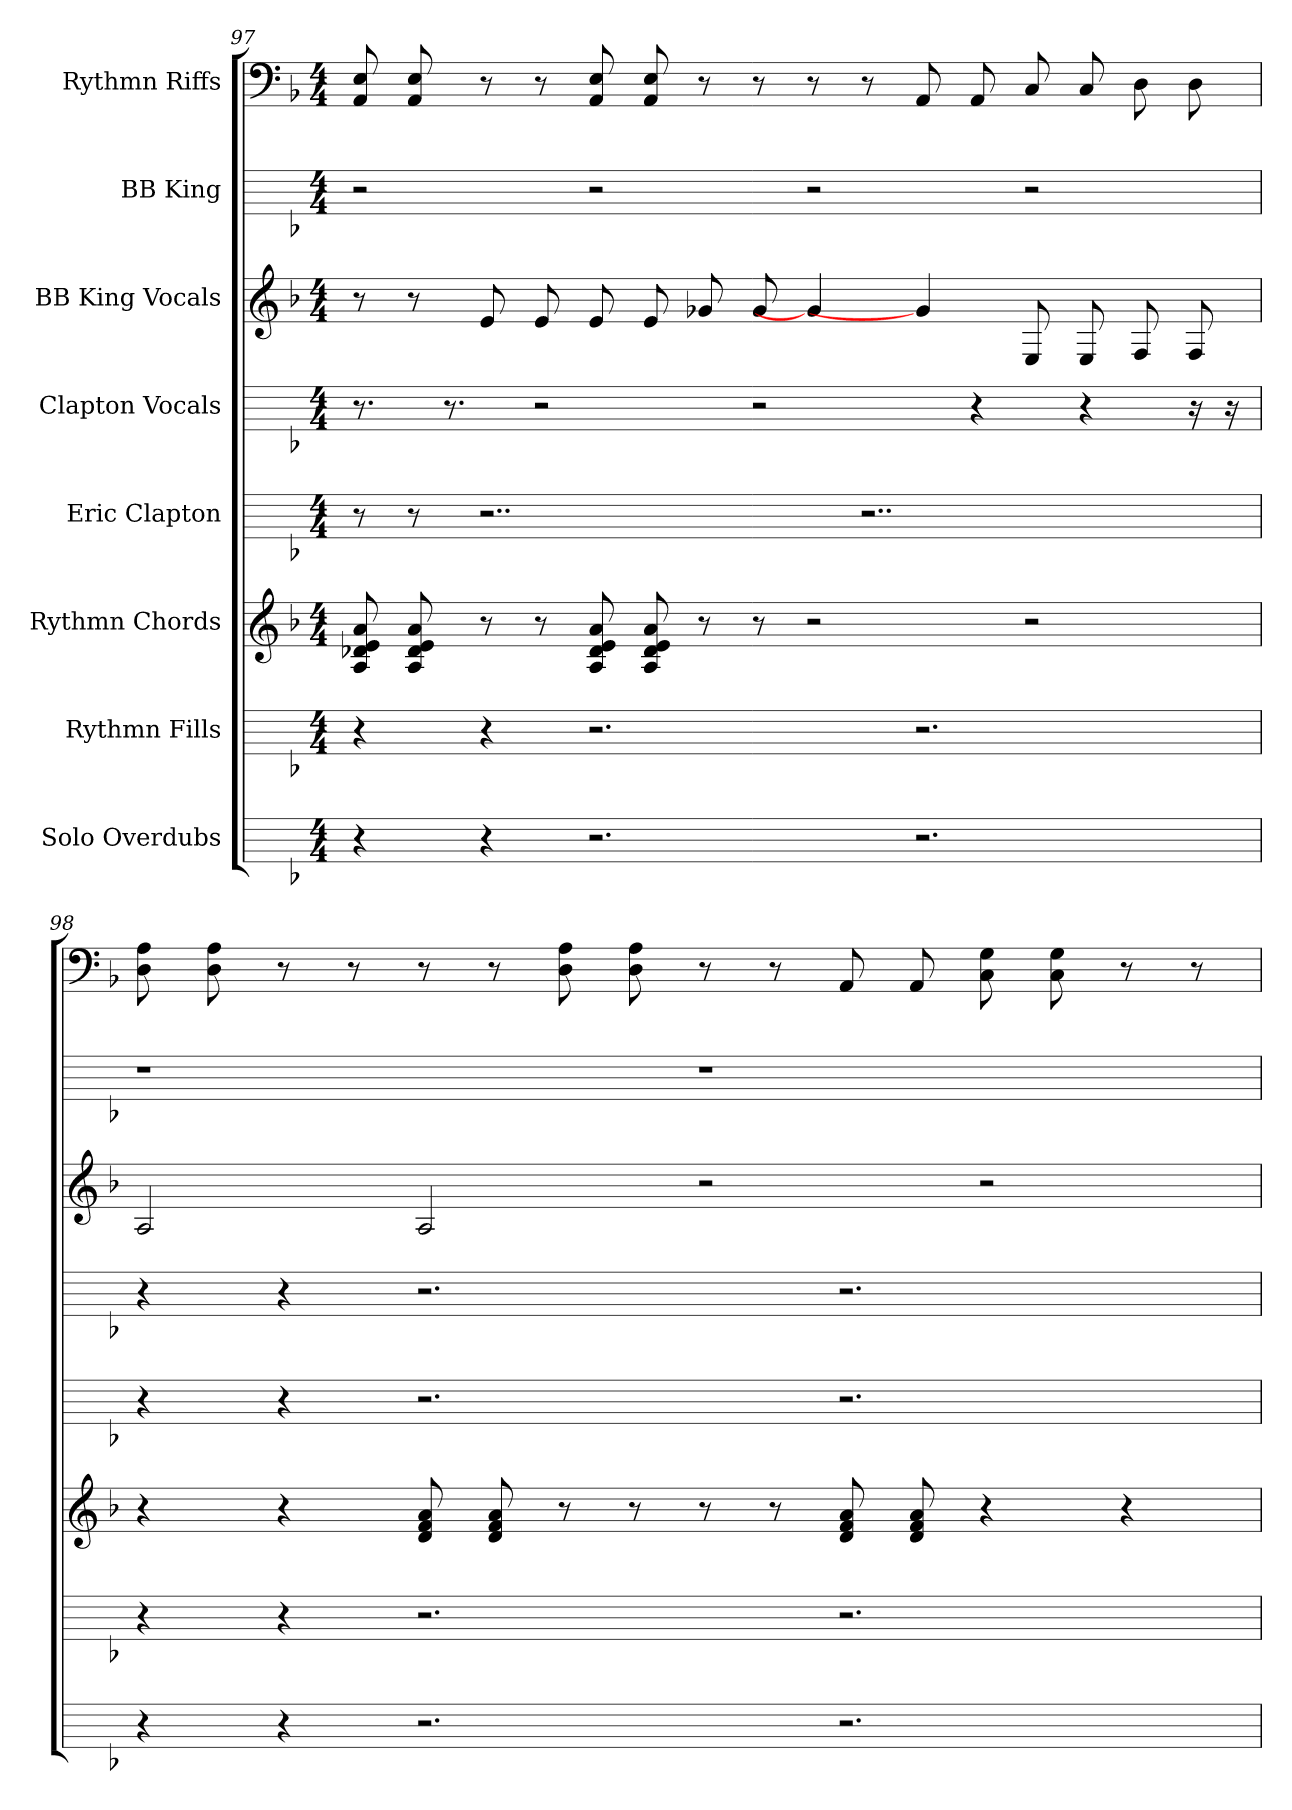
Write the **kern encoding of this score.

**kern	**kern	**kern	**kern	**kern	**kern	**kern	**kern
*part8	*part7	*part6	*part5	*part4	*part3	*part2	*part1
*staff8	*staff7	*staff6	*staff5	*staff4	*staff3	*staff2	*staff1
*I"Solo Overdubs	*I"Rythmn Fills	*I"Rythmn Chords	*I"Eric Clapton	*I"Clapton Vocals	*I"BB King Vocals	*I"BB King	*I"Rythmn Riffs
*	*	*	*	*	*	*	*
*k[b-]	*k[b-]	*k[b-]	*k[b-]	*k[b-]	*k[b-]	*k[b-]	*k[b-]
*M4/4	*M4/4	*M4/4	*M4/4	*M4/4	*M4/4	*M4/4	*M4/4
=97	=97	=97	=97	=97	=97	=97	=97
4r	4r	8a 8e 8d- 8A	8r	8.r	8r	2r	8E 8AA
.	.	8a 8e 8d- 8A	8r	.	8r	.	8E 8AA
.	.	.	.	8.r	.	.	.
4r	4r	8r	2..r	.	8e	.	8r
.	.	8r	.	2r	8e	.	8r
2.r	2.r	8a 8e 8d- 8A	.	.	8e	2r	8E 8AA
.	.	8a 8e 8d- 8A	.	.	8e	.	8E 8AA
.	.	8r	.	.	8g-	.	8r
.	.	8r	.	2r	8g-	.	8r
.	.	2r	.	.	4g-]	2r	8r
.	.	.	2..r	.	.	.	8r
2.r	2.r	.	.	.	4g-]	.	8AA
.	.	.	.	4r	.	.	8AA
.	.	2r	.	.	8E	2r	8C
.	.	.	.	4r	8E	.	8C
.	.	.	.	.	8F	.	8D
.	.	.	.	16r	8F	.	8D
.	.	.	.	16r	.	.	.
=98	=98	=98	=98	=98	=98	=98	=98
4r	4r	4r	4r	4r	2A	1r	8A 8D
.	.	.	.	.	.	.	8A 8D
4r	4r	4r	4r	4r	.	.	8r
.	.	.	.	.	.	.	8r
2.r	2.r	8a 8f 8d	2.r	2.r	2A	.	8r
.	.	8a 8f 8d	.	.	.	.	8r
.	.	8r	.	.	.	.	8A 8D
.	.	8r	.	.	.	.	8A 8D
.	.	8r	.	.	2r	1r	8r
.	.	8r	.	.	.	.	8r
2.r	2.r	8a 8f 8d	2.r	2.r	.	.	8AA
.	.	8a 8f 8d	.	.	.	.	8AA
.	.	4r	.	.	2r	.	8G 8C
.	.	.	.	.	.	.	8G 8C
.	.	4r	.	.	.	.	8r
.	.	.	.	.	.	.	8r
=	=	=	=	=	=	=	=
*-	*-	*-	*-	*-	*-	*-	*-
